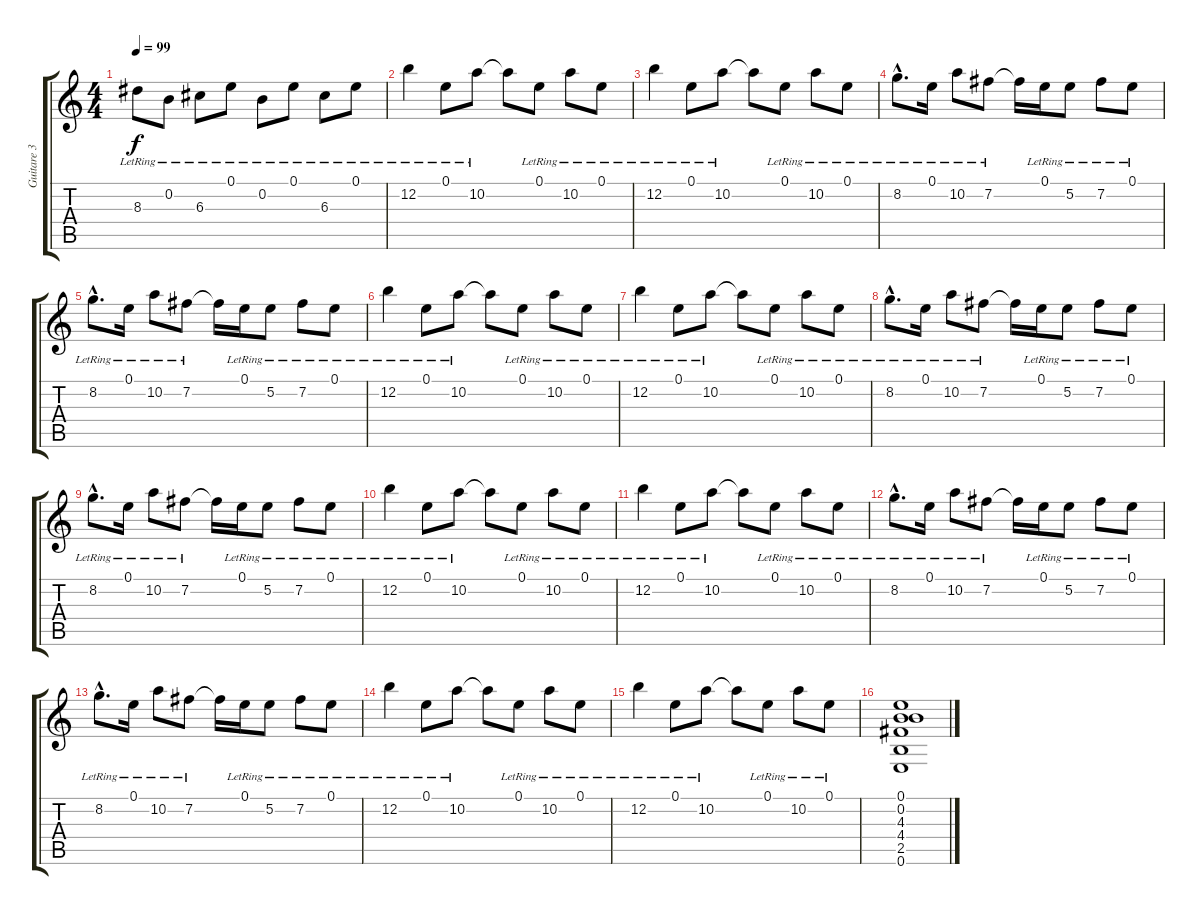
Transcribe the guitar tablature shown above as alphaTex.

\track ("Guitare 3" "Guitare 3") {instrument electricguitarclean}
\staff {score tabs}
\tuning (E4 B3 G3 D3 A2 E2) {hide}
\ts (4 4)
\tempo 99
\clef g2
\ks c
8.3{lr}.8{dy f} 0.2{lr}.8 6.3{lr}.8 0.1{lr}.8 0.2{lr}.8 0.1{lr}.8 6.3{lr}.8 0.1{lr}.8 |
12.2{lr}.4 0.1{lr}.8 10.2{lr}.8 10.2{t}.8 0.1{lr}.8 10.2{lr}.8 0.1{lr}.8 |
12.2{lr}.4 0.1{lr}.8 10.2{lr}.8 10.2{t}.8 0.1{lr}.8 10.2{lr}.8 0.1{lr}.8 |
8.2{hac lr}.8{d} 0.1{lr}.16 10.2{lr}.8 7.2{lr}.8 7.2{t}.16 0.1{lr}.16 5.2{lr}.8 7.2{lr}.8 0.1{lr}.8 |
8.2{hac lr}.8{d} 0.1{lr}.16 10.2{lr}.8 7.2{lr}.8 7.2{t}.16 0.1{lr}.16 5.2{lr}.8 7.2{lr}.8 0.1{lr}.8 |
12.2{lr}.4 0.1{lr}.8 10.2{lr}.8 10.2{t}.8 0.1{lr}.8 10.2{lr}.8 0.1{lr}.8 |
12.2{lr}.4 0.1{lr}.8 10.2{lr}.8 10.2{t}.8 0.1{lr}.8 10.2{lr}.8 0.1{lr}.8 |
8.2{hac lr}.8{d} 0.1{lr}.16 10.2{lr}.8 7.2{lr}.8 7.2{t}.16 0.1{lr}.16 5.2{lr}.8 7.2{lr}.8 0.1{lr}.8 |
8.2{hac lr}.8{d} 0.1{lr}.16 10.2{lr}.8 7.2{lr}.8 7.2{t}.16 0.1{lr}.16 5.2{lr}.8 7.2{lr}.8 0.1{lr}.8 |
12.2{lr}.4 0.1{lr}.8 10.2{lr}.8 10.2{t}.8 0.1{lr}.8 10.2{lr}.8 0.1{lr}.8 |
12.2{lr}.4 0.1{lr}.8 10.2{lr}.8 10.2{t}.8 0.1{lr}.8 10.2{lr}.8 0.1{lr}.8 |
8.2{hac lr}.8{d} 0.1{lr}.16 10.2{lr}.8 7.2{lr}.8 7.2{t}.16 0.1{lr}.16 5.2{lr}.8 7.2{lr}.8 0.1{lr}.8 |
8.2{hac lr}.8{d} 0.1{lr}.16 10.2{lr}.8 7.2{lr}.8 7.2{t}.16 0.1{lr}.16 5.2{lr}.8 7.2{lr}.8 0.1{lr}.8 |
12.2{lr}.4 0.1{lr}.8 10.2{lr}.8 10.2{t}.8 0.1{lr}.8 10.2{lr}.8 0.1{lr}.8 |
12.2{lr}.4 0.1{lr}.8 10.2{lr}.8 10.2{t}.8 0.1{lr}.8 10.2{lr}.8 0.1{lr}.8 |
(0.1 0.2 4.3 4.4 2.5 0.6).1
